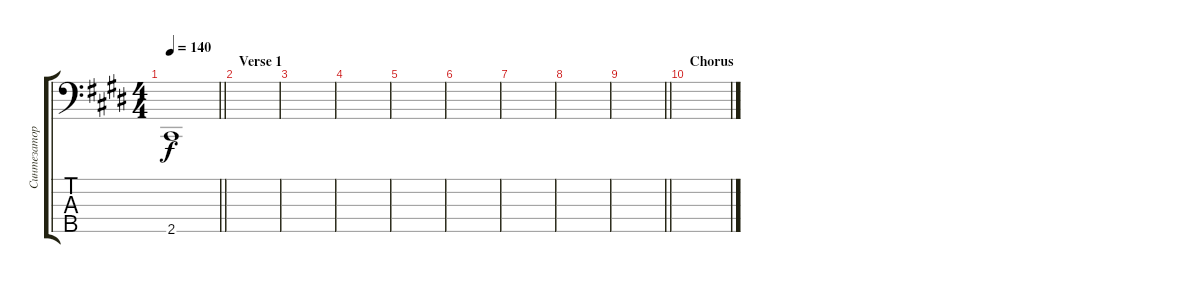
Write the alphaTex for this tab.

\track ("Синтезатор" "Синтезатор") {instrument electricbassfinger}
\staff {score tabs}
\tuning (G2 D2 A1 E1 B0) {hide}
\ts (4 4)
\tempo 140
\clef f4
\barLineRight lightlight
\ks c#minor
2.5{t}.1{dy f} |
\section ("" "Verse 1")
|
|
|
|
|
|
|
\barLineRight lightlight
|
\section ("" "Chorus")
